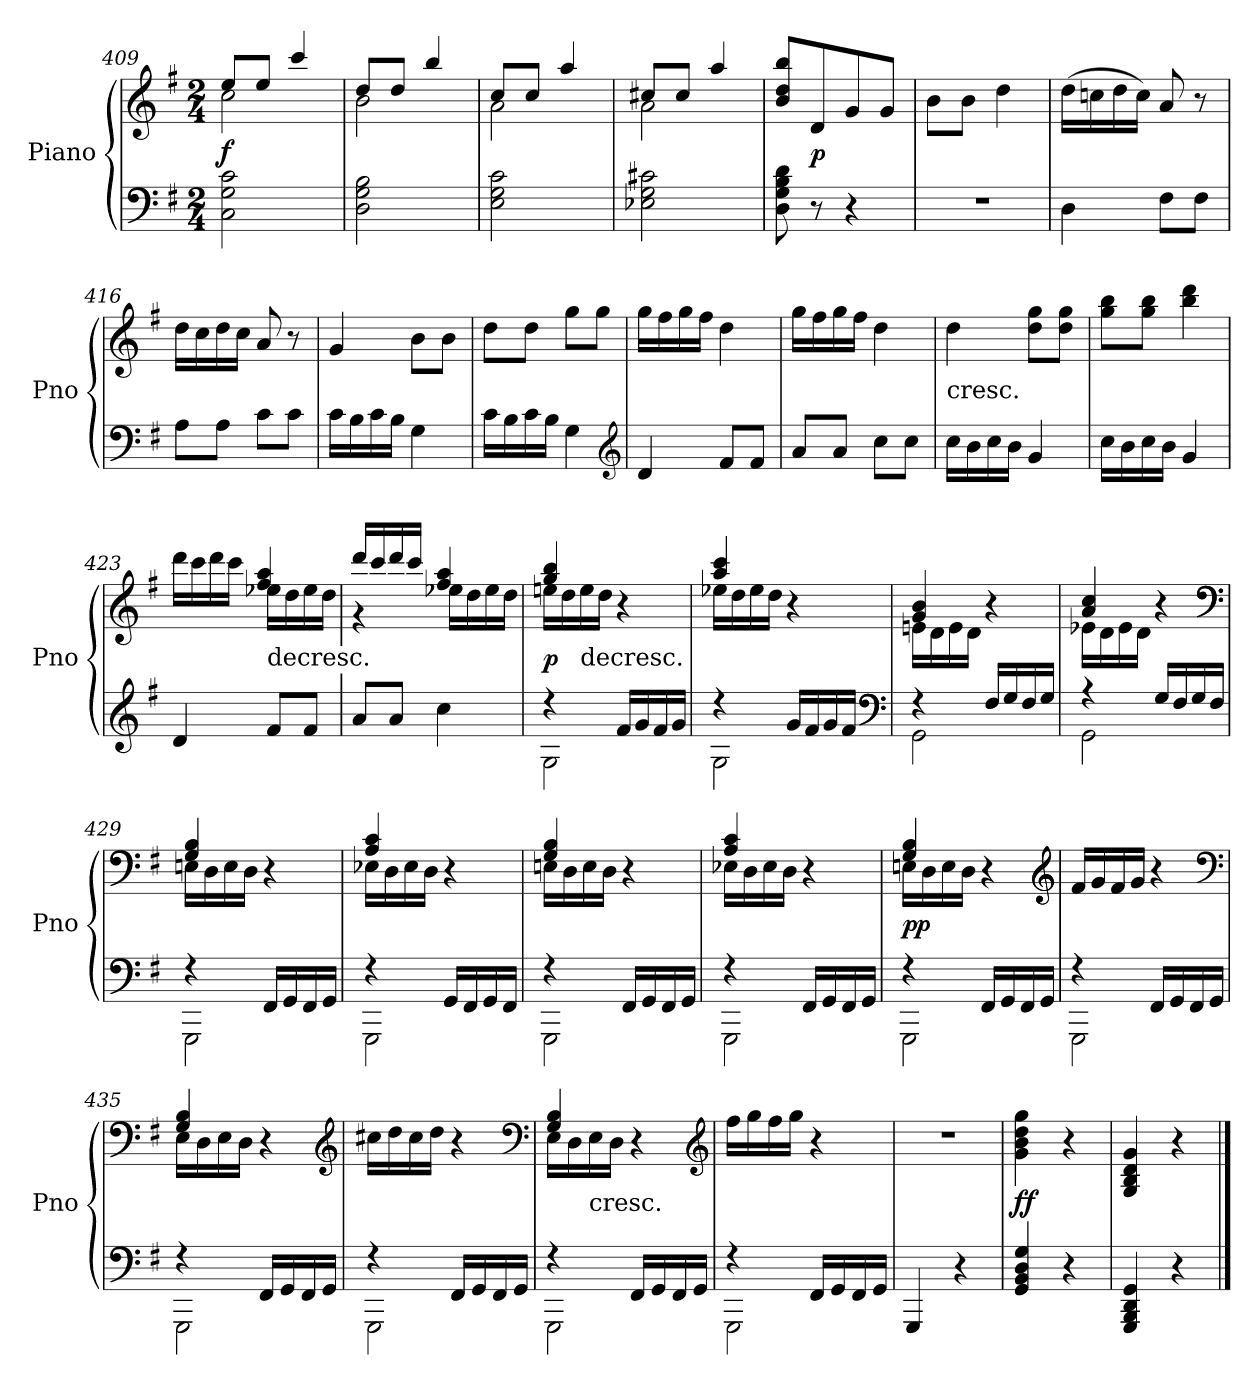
**kern	**kern	**dynam
*part1	*part1	*part1
*staff2	*staff1	*staff1/2
*I"Piano	*	*
*I'Pno	*	*
*clefF4	*clefG2	*
*k[f#]	*k[f#]	*
*M2/4	*M2/4	*
=409	=409	=409
*	*^	*
2C\ 2G\ 2c\	8ee/L	2cc\	f
.	8ee/J	.	.
.	4ccc/	.	.
=410	=410	=410	=410
2D\ 2G\ 2B\	8dd/L	2b\	.
.	8dd/J	.	.
.	4bb/	.	.
=411	=411	=411	=411
2E\ 2G\ 2c\	8cc/L	2a\	.
.	8cc/J	.	.
.	4aa/	.	.
=412	=412	=412	=412
2E-X\ 2G\ 2c#X\	8cc#X/L	2a\	.
.	8cc#/J	.	.
.	4aa/	.	.
*	*v	*v	*
=413	=413	=413
8D\ 8G\ 8B\ 8d\	8b/ 8dd/ 8bb/L	.
8r	8d/	p
4r	8g/	.
.	8g/J	.
=414	=414	=414
2r	8b\L	.
.	8b\J	.
.	4dd\	.
=415	=415	=415
4D\	(16dd\LL	.
.	16ccn\	.
.	16dd\	.
.	16cc\JJ)	.
8F#\L	8a/	.
8F#\J	8r	.
=416	=416	=416
8A\L	16dd\LL	.
.	16cc\	.
8A\J	16dd\	.
.	16cc\JJ	.
8c\L	8a/	.
8c\J	8r	.
=417	=417	=417
16c\LL	4g/	.
16B\	.	.
16c\	.	.
16B\JJ	.	.
4G\	8b\L	.
.	8b\J	.
=418	=418	=418
16c\LL	8dd\L	.
16B\	.	.
16c\	8dd\J	.
16B\JJ	.	.
4G\	8gg\L	.
.	8gg\J	.
*clefG2	*	*
=419	=419	=419
4d/	16gg\LL	.
.	16ff#\	.
.	16gg\	.
.	16ff#\JJ	.
8f#/L	4dd\	.
8f#/J	.	.
=420	=420	=420
8a/L	16gg\LL	.
.	16ff#\	.
8a/J	16gg\	.
.	16ff#\JJ	.
8cc\L	4dd\	.
8cc\J	.	.
=421	=421	=421
!	!LO:TX:c:t=cresc.	!
16cc\LL	4dd\	.
16b\	.	.
16cc\	.	.
16b\JJ	.	.
4g/	8dd\ 8gg\L	.
.	8dd\ 8gg\J	.
=422	=422	=422
16cc\LL	8gg\ 8bb\L	.
16b\	.	.
16cc\	8gg\ 8bb\J	.
16b\JJ	.	.
4g/	4bb\ 4ddd\	.
=423	=423	=423
*	*^	*
4d/	16ddd\LL	4ryy	.
.	16ccc\	.	.
.	16ddd\	.	.
.	16ccc\JJ	.	.
!	!LO:TX:c:t=decresc.	!	!
8f#/L	16ee-X\LL	4ff#/ 4aa/	.
.	16dd\	.	.
8f#/J	16ee-\	.	.
.	16dd\JJ	.	.
=424	=424	=424	=424
8a/L	16ddd/LL	4r	.
.	16ccc/	.	.
8a/J	16ddd/	.	.
.	16ccc/JJ	.	.
4cc\	4ff#/ 4aa/	16ee-X\LL	.
.	.	16dd\	.
.	.	16ee-\	.
.	.	16dd\JJ	.
=425	=425	=425	=425
*^	*	*	*
4r	2G\	4gg/ 4bb/	16een\LL	p
.	.	.	16dd\	.
!	!	!	!LO:TX:c:t=decresc.	!
.	.	.	16ee\	.
.	.	.	16dd\JJ	.
16f#/LL	.	4ryy	4r	.
16g/	.	.	.	.
16f#/	.	.	.	.
16g/JJ	.	.	.	.
=426	=426	=426	=426	=426
4r	2G\	4aa/ 4ccc/	16ee-X\LL	.
.	.	.	16dd\	.
.	.	.	16ee-\	.
.	.	.	16dd\JJ	.
16g/LL	.	4ryy	4r	.
16f#/	.	.	.	.
16g/	.	.	.	.
16f#/JJ	.	.	.	.
*clefF4	*	*	*	*
=427	=427	=427	=427	=427
4r	2GG\	4g/ 4b/	16en\LL	.
.	.	.	16d\	.
.	.	.	16e\	.
.	.	.	16d\JJ	.
16F#/LL	.	4r	4ryy	.
16G/	.	.	.	.
16F#/	.	.	.	.
16G/JJ	.	.	.	.
=428	=428	=428	=428	=428
4r	2GG\	4a/ 4cc/	16e-X\LL	.
.	.	.	16d\	.
.	.	.	16e-\	.
.	.	.	16d\JJ	.
16G/LL	.	4r	4ryy	.
16F#/	.	.	.	.
16G/	.	.	.	.
16F#/JJ	.	.	.	.
*	*	*clefF4	*	*
=429	=429	=429	=429	=429
4r	2GGG\	4G/ 4B/	16En\LL	.
.	.	.	16D\	.
.	.	.	16E\	.
.	.	.	16D\JJ	.
16FF#/LL	.	4ryy	4r	.
16GG/	.	.	.	.
16FF#/	.	.	.	.
16GG/JJ	.	.	.	.
=430	=430	=430	=430	=430
4r	2GGG\	4A/ 4c/	16E-X\LL	.
.	.	.	16D\	.
.	.	.	16E-\	.
.	.	.	16D\JJ	.
16GG/LL	.	4ryy	4r	.
16FF#/	.	.	.	.
16GG/	.	.	.	.
16FF#/JJ	.	.	.	.
=431	=431	=431	=431	=431
4r	2GGG\	4G/ 4B/	16En\LL	.
.	.	.	16D\	.
.	.	.	16E\	.
.	.	.	16D\JJ	.
16FF#/LL	.	4ryy	4r	.
16GG/	.	.	.	.
16FF#/	.	.	.	.
16GG/JJ	.	.	.	.
=432	=432	=432	=432	=432
4r	2GGG\	4A/ 4c/	16E-X\LL	.
.	.	.	16D\	.
.	.	.	16E-\	.
.	.	.	16D\JJ	.
16FF#/LL	.	4ryy	4r	.
16GG/	.	.	.	.
16FF#/	.	.	.	.
16GG/JJ	.	.	.	.
=433	=433	=433	=433	=433
4r	2GGG\	4G/ 4B/	16En\LL	pp
.	.	.	16D\	.
.	.	.	16E\	.
.	.	.	16D\JJ	.
16FF#/LL	.	4ryy	4r	.
16GG/	.	.	.	.
16FF#/	.	.	.	.
16GG/JJ	.	.	.	.
*	*	*v	*v	*
*	*	*clefG2	*
=434	=434	=434	=434
4r	2GGG\	16f#/LL	.
.	.	16g/	.
.	.	16f#/	.
.	.	16g/JJ	.
16FF#/LL	.	4r	.
16GG/	.	.	.
16FF#/	.	.	.
16GG/JJ	.	.	.
*	*	*clefF4	*
=435	=435	=435	=435
*	*	*^	*
4r	2GGG\	4G/ 4B/	16E\LL	.
.	.	.	16D\	.
.	.	.	16E\	.
.	.	.	16D\JJ	.
16FF#/LL	.	4ryy	4r	.
16GG/	.	.	.	.
16FF#/	.	.	.	.
16GG/JJ	.	.	.	.
*	*	*v	*v	*
*	*	*clefG2	*
=436	=436	=436	=436
4r	2GGG\	16cc#X\LL	.
.	.	16dd\	.
.	.	16cc#\	.
.	.	16dd\JJ	.
16FF#/LL	.	4r	.
16GG/	.	.	.
16FF#/	.	.	.
16GG/JJ	.	.	.
*	*	*clefF4	*
=437	=437	=437	=437
*	*	*^	*
4r	2GGG\	4G/ 4B/	16E\LL	.
.	.	.	16D\	.
!	!	!	!LO:TX:c:t=cresc.	!
.	.	.	16E\	.
.	.	.	16D\JJ	.
16FF#/LL	.	4ryy	4r	.
16GG/	.	.	.	.
16FF#/	.	.	.	.
16GG/JJ	.	.	.	.
*	*	*v	*v	*
*	*	*clefG2	*
=438	=438	=438	=438
4r	2GGG\	16ff#\LL	.
.	.	16gg\	.
.	.	16ff#\	.
.	.	16gg\JJ	.
16FF#/LL	.	4r	.
16GG/	.	.	.
16FF#/	.	.	.
16GG/JJ	.	.	.
*v	*v	*	*
=439	=439	=439
4GGG/	2r	.
4r	.	.
=440	=440	=440
4GG/ 4BB/ 4D/ 4G/	4g\ 4b\ 4dd\ 4gg\	ff
4r	4r	.
=441	=441	=441
4GGG/ 4BBB/ 4DD/ 4GG/	4G/ 4B/ 4d/ 4g/	.
4r	4r	.
==	==	==
*-	*-	*-
